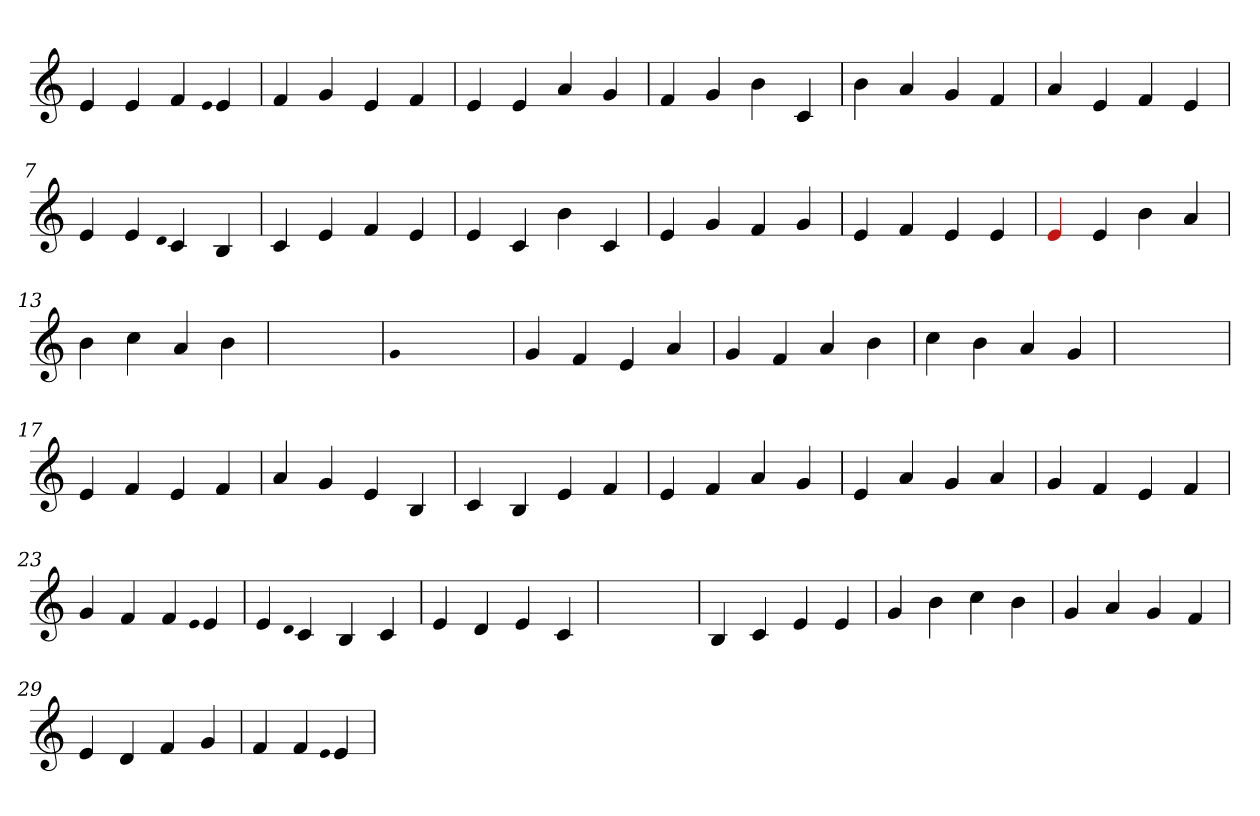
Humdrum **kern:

**kern
*part1
*staff1
*clefG2
=1
4e
4e
4f
qqe
4e
=2
4f
4g
4e
4f
=3
4e
4e
4a
4g
=4
4f
4g
4b
4c
=5
4b
4a
4g
4f
=6
4a
4e
4f
4e
=7
4e
4e
qqd
4c
4B
=8
4c
4e
4f
4e
=9
4e
4c
4b
4c
=10
4e
4g
4f
4g
=11
4e
4f
4e
4e
=12
4Re
4e
4b
4a
=13
4b
4cc
4a
4b
=14
1ryy
=14
qqg
1ryy
=14
4g
4f
4e
4a
=15
4g
4f
4a
4b
=16
4cc
4b
4a
4g
=17
1ryy
=17
4e
4f
4e
4f
=18
4a
4g
4e
4B
=19
4c
4B
4e
4f
=20
4e
4f
4a
4g
=21
4e
4a
4g
4a
=22
4g
4f
4e
4f
=23
4g
4f
4f
qqe
4e
=24
4e
qqd
4c
4B
4c
=25
4e
4d
4e
4c
=26
1ryy
=26
4B
4c
4e
4e
=27
4g
4b
4cc
4b
=28
4g
4a
4g
4f
=29
4e
4d
4f
4g
=30
4f
4f
qqe
4e
=
*-
